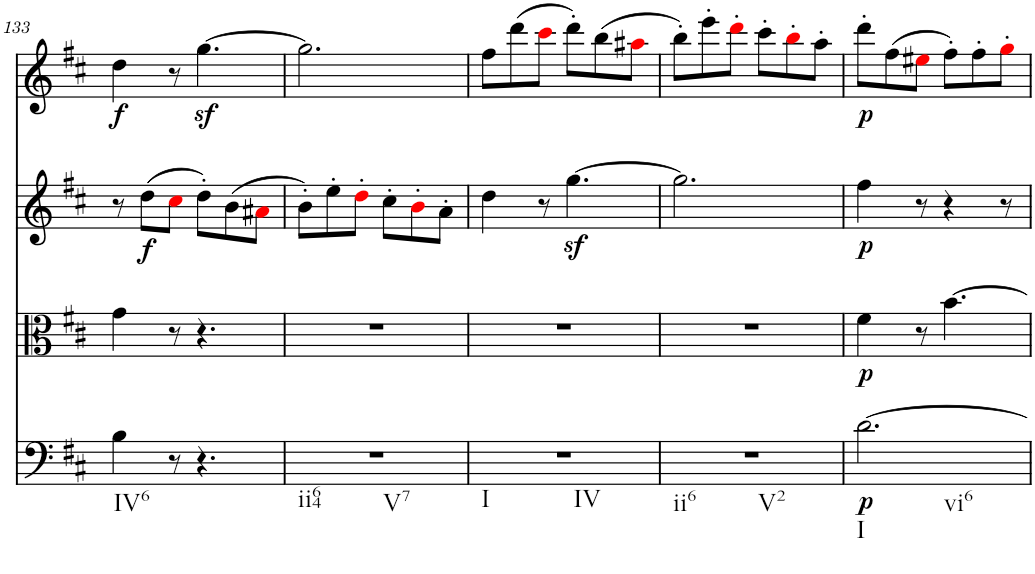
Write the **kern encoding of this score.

**kern	**dynam	**kern	**dynam	**kern	**dynam	**kern	**dynam
*part4	*part4	*part3	*part3	*part2	*part2	*part1	*part1
*staff4	*staff4	*staff3	*staff3	*staff2	*staff2	*staff1	*staff1
*I"Violoncello	*	*I"Viola	*	*I"Violin II	*	*I"Violin I	*
*I'Vc	*	*I'Vla	*	*I'Vln	*	*I'Vln	*
!!LO:PB:g=z
*clefF4	*	*clefC3	*	*clefG2	*	*clefG2	*
*k[f#c#]	*	*k[f#c#]	*	*k[f#c#]	*	*k[f#c#]	*
*M6/8	*	*M6/8	*	*M6/8	*	*M6/8	*
=133	=133	=133	=133	=133	=133	=133	=133
!LO:TX:b:t=IV6	!	!	!	!	!	!	!
!	!	!	!	!	!	!	!LO:DY:b
4B\	.	4g\	.	8r	.	4dd\	f
!	!	!	!	!	!LO:DY:b	!	!
.	.	.	.	(8dd\L	f	.	.
8r	.	8r	.	8cc#i\J	.	8r	.
4.r	.	4.r	.	8dd'\L)	.	[4.ggz<\	.
.	.	.	.	(8b\	.	.	.
.	.	.	.	8a#Xi\J	.	.	.
=134	=134	=134	=134	=134	=134	=134	=134
!LO:TX:b:t=ii64	!	!	!	!	!	!	!
!LO:TX:b:t=V7	!	!	!	!	!	!	!
2.r	.	2.r	.	8b'\L)	.	2.gg\]	.
.	.	.	.	8ee'\	.	.	.
.	.	.	.	8dd'i\J	.	.	.
.	.	.	.	8cc#'\L	.	.	.
.	.	.	.	8b'i\	.	.	.
.	.	.	.	8a'\J	.	.	.
=135	=135	=135	=135	=135	=135	=135	=135
!LO:TX:b:t=I	!	!	!	!	!	!	!
!LO:TX:b:t=IV	!	!	!	!	!	!	!
2.r	.	2.r	.	4dd\	.	8ff#\L	.
.	.	.	.	.	.	(8ddd\	.
.	.	.	.	8r	.	8ccc#i\J	.
.	.	.	.	[4.ggz<\	.	8ddd'\L)	.
.	.	.	.	.	.	(8bb\	.
.	.	.	.	.	.	8aa#Xi\J	.
=136	=136	=136	=136	=136	=136	=136	=136
!LO:TX:b:t=ii6	!	!	!	!	!	!	!
!LO:TX:b:t=V2	!	!	!	!	!	!	!
2.r	.	2.r	.	2.gg\]	.	8bb'\L)	.
.	.	.	.	.	.	8eee'\	.
.	.	.	.	.	.	8ddd'i\J	.
.	.	.	.	.	.	8ccc#'\L	.
.	.	.	.	.	.	8bb'i\	.
.	.	.	.	.	.	8aa'\J	.
=137	=137	=137	=137	=137	=137	=137	=137
!LO:TX:b:t=I	!	!	!	!	!	!	!
!LO:TX:b:t=vi6	!	!	!	!	!	!	!
!	!LO:DY:b	!	!LO:DY:b	!	!LO:DY:b	!	!LO:DY:b
[2.d\	p	4f#\	p	4ff#\	p	8ddd'\L	p
.	.	.	.	.	.	(8ff#\	.
.	.	8r	.	8r	.	8ee#Xi\J	.
.	.	[4.b\	.	4r	.	8ff#'\L)	.
.	.	.	.	.	.	8ff#'\	.
.	.	.	.	8r	.	8gg'i\J	.
=	=	=	=	=	=	=	=
*-	*-	*-	*-	*-	*-	*-	*-
